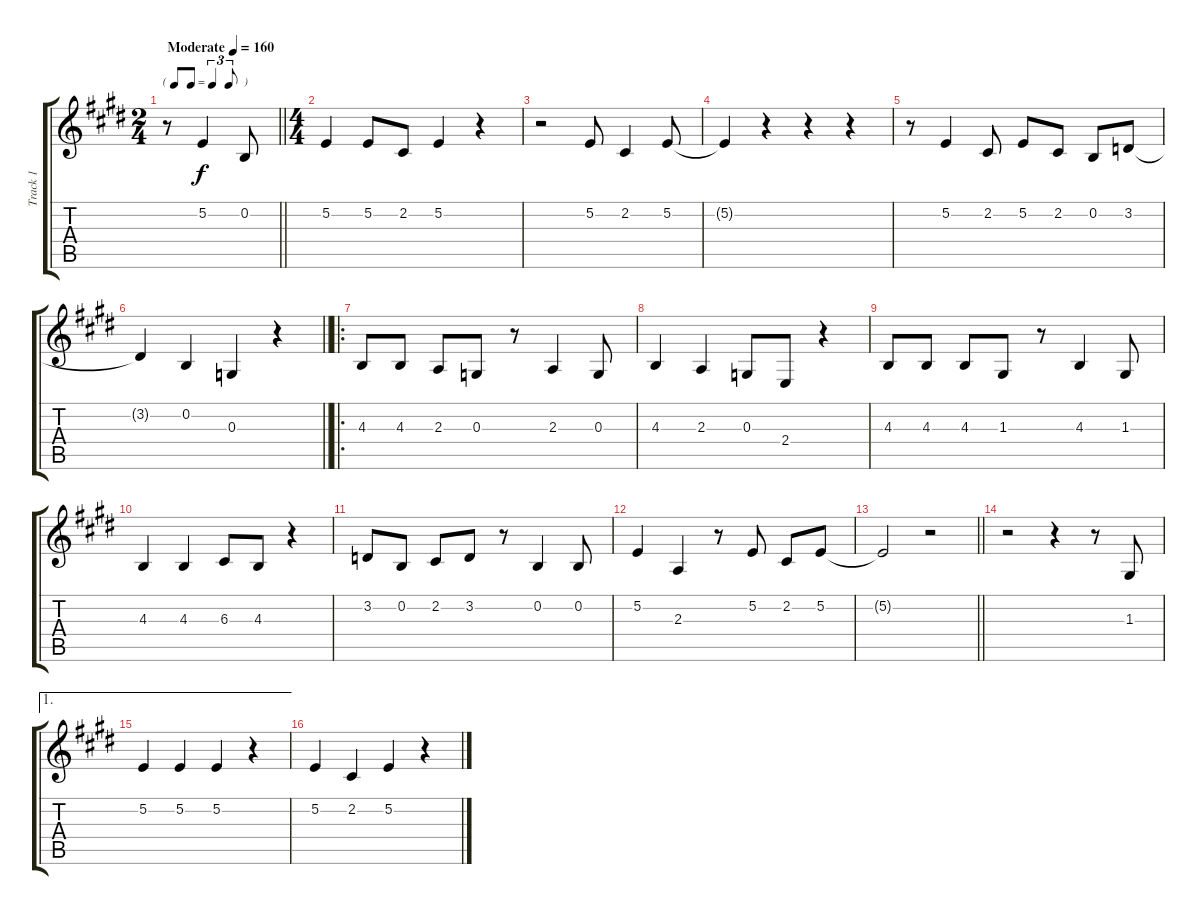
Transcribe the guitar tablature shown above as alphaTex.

\track ("Track 1" "Track 1") {instrument tenorsax}
\staff {score tabs}
\tuning (E4 B3 G3 D3 A2 E2) {hide}
\ts (2 4)
\tf triplet8th
\tempo (160 "Moderate")
\clef g2
\barLineRight lightlight
\ks e
r.8{dy f instrument tenorsax} 5.2.4 0.2.8 |
\ts (4 4)
5.2.4 5.2.8 2.2.8 5.2.4 r.4 |
r.2 5.2.8 2.2.4 5.2.8 |
5.2{t}.4 r.4 r.4 r.4 |
r.8 5.2.4 2.2.8 5.2.8 2.2.8 0.2.8 3.2.8 |
\barLineRight lightlight
3.2{t}.4 0.2.4 0.3.4 r.4 |
\ro
4.3.8 4.3.8 2.3.8 0.3.8 r.8 2.3.4 0.3.8 |
4.3.4 2.3.4 0.3.8 2.4.8 r.4 |
4.3.8 4.3.8 4.3.8 1.3.8 r.8 4.3.4 1.3.8 |
4.3.4 4.3.4 6.3.8 4.3.8 r.4 |
3.2.8 0.2.8 2.2.8 3.2.8 r.8 0.2.4 0.2.8 |
5.2.4 2.3.4 r.8 5.2.8 2.2.8 5.2.8 |
\barLineRight lightlight
5.2{t}.2 r.2 |
r.2 r.4 r.8 1.3.8 |
\ae 1
5.2.4 5.2.4 5.2.4 r.4 |
5.2.4 2.2.4 5.2.4 r.4
